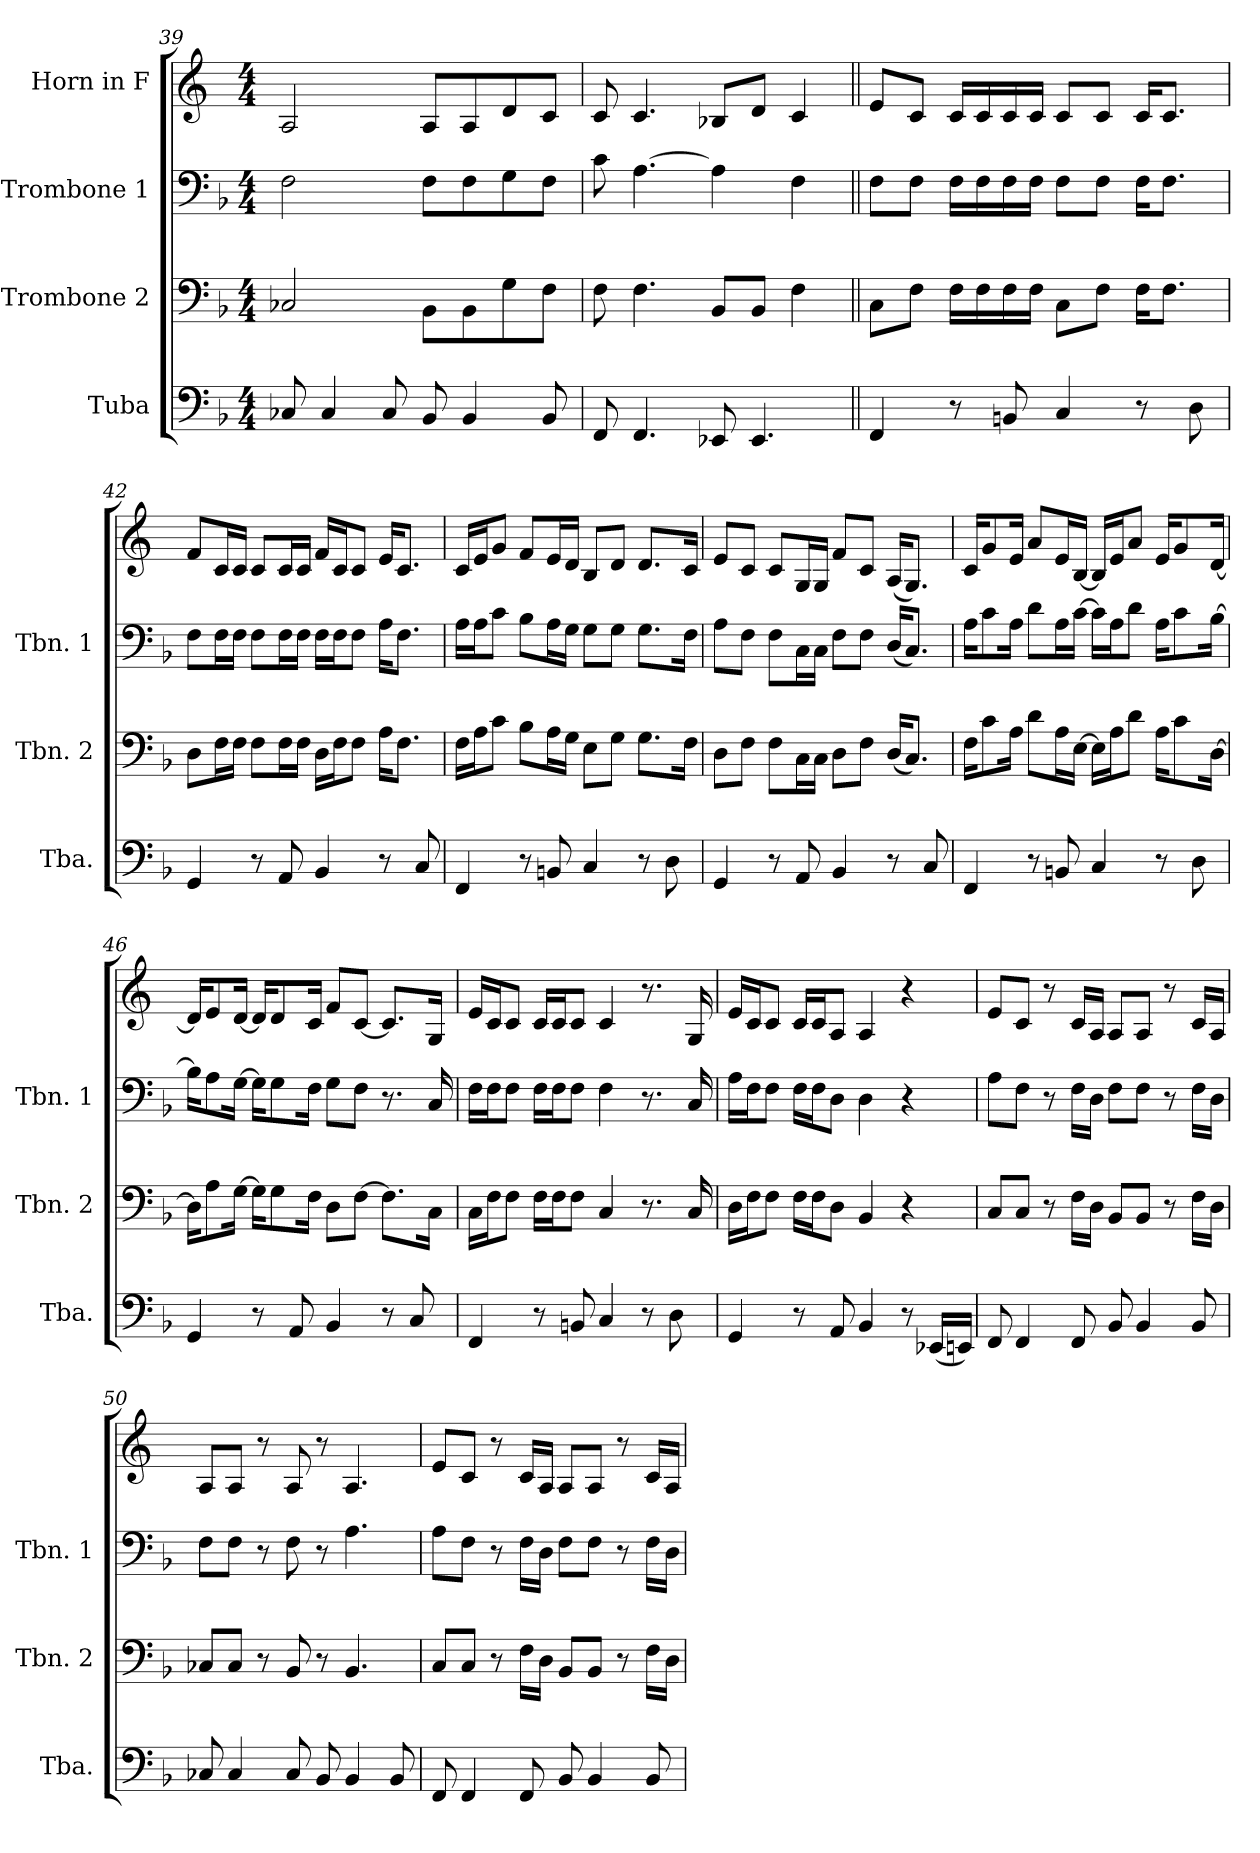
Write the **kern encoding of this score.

**kern	**kern	**kern	**kern
*part4	*part3	*part2	*part1
*staff4	*staff3	*staff2	*staff1
*I"Tuba	*I"Trombone 2	*I"Trombone 1	*I"Horn in F
*I'Tba.	*I'Tbn. 2	*I'Tbn. 1	*
*clefF4	*clefF4	*clefF4	*clefG2
*	*	*	*ITrd4c7
*k[b-]	*k[b-]	*k[b-]	*k[b-]
*M4/4	*M4/4	*M4/4	*M4/4
=39	=39	=39	=39
8C-X/	2C-X/	2F\	2D/
4C-/	.	.	.
8C-/	.	.	.
8BB-/	8BB-\L	8F\L	8D/L
4BB-/	8BB-\	8F\	8D/
.	8G\	8G\	8G/
8BB-/	8F\J	8F\J	8F/J
!!LO:LB:g=z
=40	=40	=40	=40
8FF/	8F\	8c\	8F/
4.FF/	4.F\	[4.A\	4.F/
8EE-X/	8BB-/L	4A\]	8E-X/L
4.EE-/	8BB-/J	.	8G/J
.	4F\	4F\	4F/
!!LO:PB:g=z
=41||	=41||	=41||	=41||
4FF/	8C\L	8F\L	8A/L
.	8F\J	8F\J	8F/J
8r	16F\LL	16F\LL	16F/LL
.	16F\	16F\	16F/
8BBn/	16F\	16F\	16F/
.	16F\JJ	16F\JJ	16F/JJ
4C/	8C\L	8F\L	8F/L
.	8F\J	8F\J	8F/J
8r	16F\KL	16F\KL	16F/KL
.	8.F\J	8.F\J	8.F/J
8D\	.	.	.
=42	=42	=42	=42
4GG/	8D\L	8F\L	8B-/L
.	16F\L	16F\L	16F/L
.	16F\JJ	16F\JJ	16F/JJ
8r	8F\L	8F\L	8F/L
8AA/	16F\L	16F\L	16F/L
.	16F\JJ	16F\JJ	16F/JJ
4BB-i/	16D\LL	16F\LL	16B-/LL
.	16F\J	16F\J	16F/J
.	8F\J	8F\J	8F/J
8r	16A\KL	16A\KL	16A/KL
.	8.F\J	8.F\J	8.F/J
8C/	.	.	.
=43	=43	=43	=43
4FF/	16F\LL	16A\LL	16F/LL
.	16A\J	16A\J	16A/J
.	8c\J	8c\J	8c/J
8r	8B-\L	8B-\L	8B-/L
8BBn/	16A\L	16A\L	16A/L
.	16G\JJ	16G\JJ	16G/JJ
4C/	8E\L	8G\L	8E/L
.	8G\J	8G\J	8G/J
8r	8.G\L	8.G\L	8.G/L
8D\	.	.	.
.	16F\Jk	16F\Jk	16F/Jk
!!LO:LB:g=z
=44	=44	=44	=44
4GG/	8D\L	8A\L	8A/L
.	8F\J	8F\J	8F/J
8r	8F\L	8F\L	8F/L
8AA/	16C\L	16C\L	16C/L
.	16C\JJ	16C\JJ	16C/JJ
4BB-i/	8D\L	8F\L	8B-/L
.	8F\J	8F\J	8F/J
8r	(16D/KL	(16D/KL	(16D/KL
.	8.C/J)	8.C/J)	8.C/J)
8C/	.	.	.
=45	=45	=45	=45
4FF/	16F\KL	16A\KL	16F/KL
.	8c\	8c\	8c/
.	16A\Jk	16A\Jk	16A/Jk
8r	8d\L	8d\L	8d/L
8BBn/	16A\L	16A\L	16A/L
.	[16E\JJ	[16c\JJ	[16E/JJ
4C/	16E\LL]	16c\LL]	16E/LL]
.	16A\J	16A\J	16A/J
.	8d\J	8d\J	8d/J
8r	16A\KL	16A\KL	16A/KL
.	8c\	8c\	8c/
8D\	.	.	.
.	[16D\Jk	[16B-\Jk	[16G/Jk
=46	=46	=46	=46
4GG/	16D\KL]	16B-\KL]	16G/KL]
.	8A\	8A\	8A/
.	[16G\Jk	[16G\Jk	[16G/Jk
8r	16G\KL]	16G\KL]	16G/KL]
.	8G\	8G\	8G/
8AA/	.	.	.
.	16F\Jk	16F\Jk	16F/Jk
4BB-i/	8D\L	8G\L	8B-/L
.	[8F\J	8F\J	[8F/J
8r	8.F\L]	8.r	8.F/L]
8C/	.	.	.
.	16C\Jk	16C/	16C/Jk
!!LO:LB:g=z
=47	=47	=47	=47
4FF/	16C\LL	16F\LL	16A/LL
.	16F\J	16F\J	16F/J
.	8F\J	8F\J	8F/J
8r	16F\LL	16F\LL	16F/LL
.	16F\J	16F\J	16F/J
8BBn/	8F\J	8F\J	8F/J
4C/	4C/	4F\	4F/
8r	8.r	8.r	8.r
8D\	.	.	.
.	16C/	16C/	16C/
=48	=48	=48	=48
4GG/	16D\LL	16A\LL	16A/LL
.	16F\J	16F\J	16F/J
.	8F\J	8F\J	8F/J
8r	16F\LL	16F\LL	16F/LL
.	16F\J	16F\J	16F/J
8AA/	8D\J	8D\J	8D/J
4BB-i/	4BB-/	4D\	4D/
8r	4r	4r	4r
(16EE-X/LL	.	.	.
16EEn/JJ)	.	.	.
=49	=49	=49	=49
8FF/	8C/L	8A\L	8A/L
4FF/	8C/J	8F\J	8F/J
.	8r	8r	8r
8FF/	16F\LL	16F\LL	16F/LL
.	16D\JJ	16D\JJ	16D/JJ
8BB-/	8BB-/L	8F\L	8D/L
4BB-/	8BB-/J	8F\J	8D/J
.	8r	8r	8r
8BB-/	16F\LL	16F\LL	16F/LL
.	16D\JJ	16D\JJ	16D/JJ
!!LO:PB:g=z
=50	=50	=50	=50
8C-X/	8C-X/L	8F\L	8D/L
4C-/	8C-/J	8F\J	8D/J
.	8r	8r	8r
8C-/	8BB-/	8F\	8D/
8BB-/	8r	8r	8r
4BB-/	4.BB-/	4.A\	4.D/
8BB-/	.	.	.
=51	=51	=51	=51
8FF/	8C/L	8A\L	8A/L
4FF/	8C/J	8F\J	8F/J
.	8r	8r	8r
8FF/	16F\LL	16F\LL	16F/LL
.	16D\JJ	16D\JJ	16D/JJ
8BB-/	8BB-/L	8F\L	8D/L
4BB-/	8BB-/J	8F\J	8D/J
.	8r	8r	8r
8BB-/	16F\LL	16F\LL	16F/LL
.	16D\JJ	16D\JJ	16D/JJ
=	=	=	=
*-	*-	*-	*-
